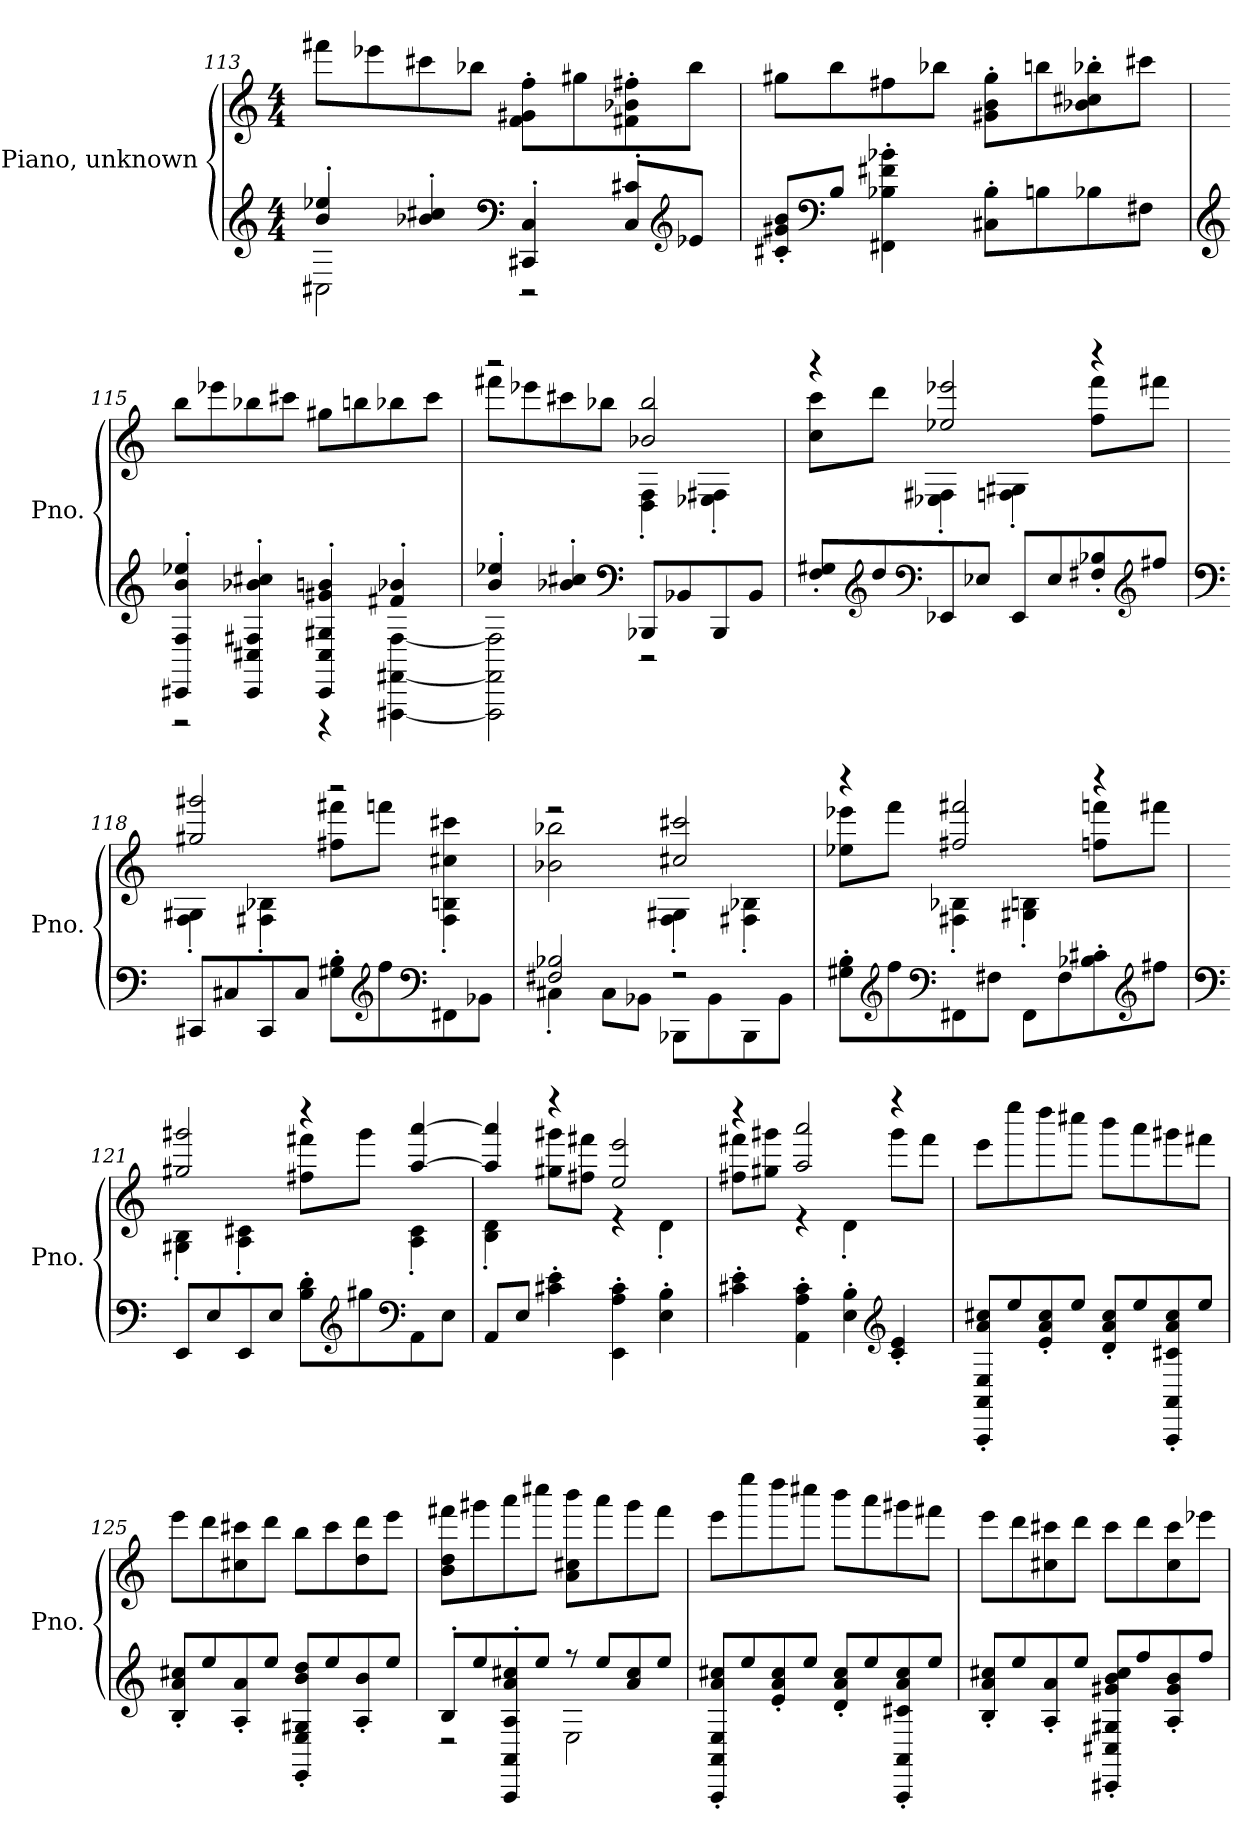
**kern	**kern
*part1	*part1
*staff2	*staff1
*I"Piano, unknown	*
*I'Pno.	*
*clefG2	*clefG2
*k[]	*k[]
*M4/4	*M4/4
=113	=113
*^	*
4b/' 4ee-X/'	2C#X\	8fff#X\L
.	.	8eee-X\
4b-X/' 4cc#X/'	.	8ccc#X\
.	.	8bb-X\J
*clefF4	*	*
4CC#X/' 4C#/'	2r	8f\' 8g#X\' 8ff\'L
.	.	8gg#X\
8C#/' 8c#X/'L	.	8f#X\' 8b-X\' 8ff#X\'
*clefG2	*	*
8e-X/J	.	8bb-\J
*v	*v	*
!!LO:LB:g=z
=114	=114
8c#X/' 8g#X/' 8b/'L	8gg#X\L
*clefF4	*
8B/J	8bb\
4FF#X\' 4B-X\' 4f#X\' 4b-X\'	8ff#X\
.	8bb-X\J
8C#X\' 8B-\'L	8g#X\' 8b\' 8gg#\'L
8Bn\	8bbn\
8B-X\	8b-X\' 8cc#X\' 8bb-X\'
8F#X\J	8ccc#X\J
=115	=115
*clefG2	*
*^	*
4CC#X/' 4F/' 4b/' 4ee-X/'	2r	8bb\L
.	.	8eee-X\
4CC#/' 4C#X/' 4F#X/' 4b-X/' 4cc#X/'	.	8bb-X\
.	.	8ccc#X\J
4CC#/' 4C#/' 4G#X/' 4g#X/' 4bn/'	4r	8gg#X\L
.	.	8bbn\
4f#X/' 4b-X/'	[4FFF#X\ [4FF#X\ [4F#\	8bb-X\
.	.	8ccc#\J
!!LO:PB:g=z
=116	=116	=116
*	*	*^
4b/' 4ee-X/'	2FFF#\] 2FF#\] 2F#\]	2r	8fff#X\L
.	.	.	8eee-X\
4b-X/' 4cc#X/'	.	.	8ccc#X\
.	.	.	8bb-X\J
*clefF4	*	*	*
8BBB-X/L	2r	2b-X/ 2bb-/	4D\' 4F\'
8BB-X/	.	.	.
8BBB-/	.	.	4E-X\' 4F#X\'
8BB-/J	.	.	.
*v	*v	*	*
=117	=117	=117
8F/' 8G#X/'L	4r	8cc\ 8ccc\L
*clefG2	*	*
8dd/	.	8ddd\J
*clefF4	*	*
8EE-X/	2ee-X/ 2eee-X/	4E-X\' 4F#X\'
8E-X/J	.	.
8EE-/L	.	4Fn\' 4G#X\'
8E-/	.	.
8F#X/' 8B-X/'	4r	8ff\ 8fff\L
*clefG2	*	*
8ff#X/J	.	8fff#X\J
!!LO:LB:g=z	!!
=118	=118	=118
*clefF4	*	*
8CC#X/L	2gg#X/ 2ggg#X/	4F\' 4G#X\'
8C#X/	.	.
8CC#/	.	4F#X\' 4B-X\'
8C#/J	.	.
8G#X\' 8B\'L	2r	8ff#X\ 8fff#X\L
*clefG2	*	*
8ff\	.	8fffn\J
*clefF4	*	*
8FF#X\	.	4F#\' 4Bn\' 4cc#X\' 4ccc#X\'
8BB-X\J	.	.
=119	=119	=119
*^	*	*
2F#X/ 2B-X/	4C#X'\	2r	2b-X\ 2bb-X\
.	8C#\L	.	.
.	8BB-X\J	.	.
2r	8BBB-X\L	2cc#X/ 2ccc#X/	4F\' 4G#X\'
.	8BB-\	.	.
.	8BBB-\	.	4F#X\' 4B-X\'
.	8BB-\J	.	.
*v	*v	*	*
!!LO:LB:g=z	!!
=120	=120	=120
8G#X\' 8B\'L	4r	8ee-X\ 8eee-X\L
*clefG2	*	*
8ff\	.	8fff\J
*clefF4	*	*
8FF#X\	2ff#X/ 2fff#X/	4F#X\' 4B-X\'
8F#X\J	.	.
8FF#\L	.	4G#X\' 4Bn\'
8F#\	.	.
8B-X\' 8c#X\'	4r	8ffn\ 8fffn\L
*clefG2	*	*
8ff#X\J	.	8fff#X\J
=121	=121	=121
*clefF4	*	*
8EE/L	2gg#X/ 2ggg#X/	4G#X\' 4B\'
8E/	.	.
8EE/	.	4A\' 4c#X\'
8E/J	.	.
8B\' 8d\'L	4r	8ff#X\ 8fff#X\L
*clefG2	*	*
8gg#X\	.	8ggg#\J
*clefF4	*	*
8AA\	[4aa/ [4aaa/	4A\' 4c#\'
8E\J	.	.
=122	=122	=122
8AA/L	4aa/] 4aaa/]	4B\' 4d\'
8E/J	.	.
4c#X\' 4e\'	4r	8gg#X\ 8ggg#X\L
.	.	8ff#X\ 8fff#X\J
4EE\' 4A\' 4c#\'	2ee/ 2eee/	4r
4E\' 4B\'	.	4d'\
!!LO:LB:g=z	!!
=123	=123	=123
4c#X\' 4e\'	4r	8ff#X\ 8fff#X\L
.	.	8gg#X\ 8ggg#X\J
4AA\' 4A\' 4c#\'	2aa/ 2aaa/	4r
4E\' 4B\'	.	4d'\
*clefG2	*	*
4c#/' 4e/'	4r	8ggg#\L
.	.	8fff#\J
*	*v	*v
=124	=124
8AAA/' 8AA/' 8E/' 8a/' 8cc#X/'L	8eee\L
8ee/	8eeee\
8e/' 8a/' 8cc#/'	8dddd\
8ee/J	8cccc#X\J
8d/' 8a/' 8cc#/'L	8bbb\L
8ee/	8aaa\
8AAA/' 8AA/' 8c#X/' 8a/' 8cc#/'	8ggg#X\
8ee/J	8fff#X\J
=125	=125
8B/' 8a/' 8cc#X/'L	8eee\L
8ee/	8ddd\
8A/' 8a/'	8cc#X\ 8ccc#X\
8ee/J	8ddd\J
8EE/' 8E/' 8G#X/' 8b/' 8dd/'L	8bb\L
8ee/	8ccc#\
8A/' 8b/'	8dd\ 8ddd\
8ee/J	8eee\J
!!LO:LB:g=z
=126	=126
*^	*
8B'/L	2r	8b\ 8dd\ 8fff#X\L
8ee/	.	8ggg#X\
8AAA/' 8AA/' 8A/' 8a/' 8cc#X/'	.	8aaa\
8ee/J	.	8cccc#X\J
8r	2E\	8a\ 8cc#X\ 8bbb\L
8ee/L	.	8aaa\
8a/ 8cc#/	.	8ggg#\
8ee/J	.	8fff#\J
*v	*v	*
=127	=127
8AAA/' 8AA/' 8E/' 8a/' 8cc#X/'L	8eee\L
8ee/	8eeee\
8e/' 8a/' 8cc#/'	8dddd\
8ee/J	8cccc#X\J
8d/' 8a/' 8cc#/'L	8bbb\L
8ee/	8aaa\
8AAA/' 8AA/' 8c#X/' 8a/' 8cc#/'	8ggg#X\
8ee/J	8fff#X\J
=128	=128
8B/' 8a/' 8cc#X/'L	8eee\L
8ee/	8ddd\
8A/' 8a/'	8cc#X\ 8ccc#X\
8ee/J	8ddd\J
8CC#X/' 8C#X/' 8G#X/' 8g#X/' 8b/' 8cc#/'L	8ccc#\L
8ff/	8ddd\
8A/' 8g#/' 8b/'	8cc#\ 8ccc#\
8ff/J	8eee-X\J
=	=
*-	*-
